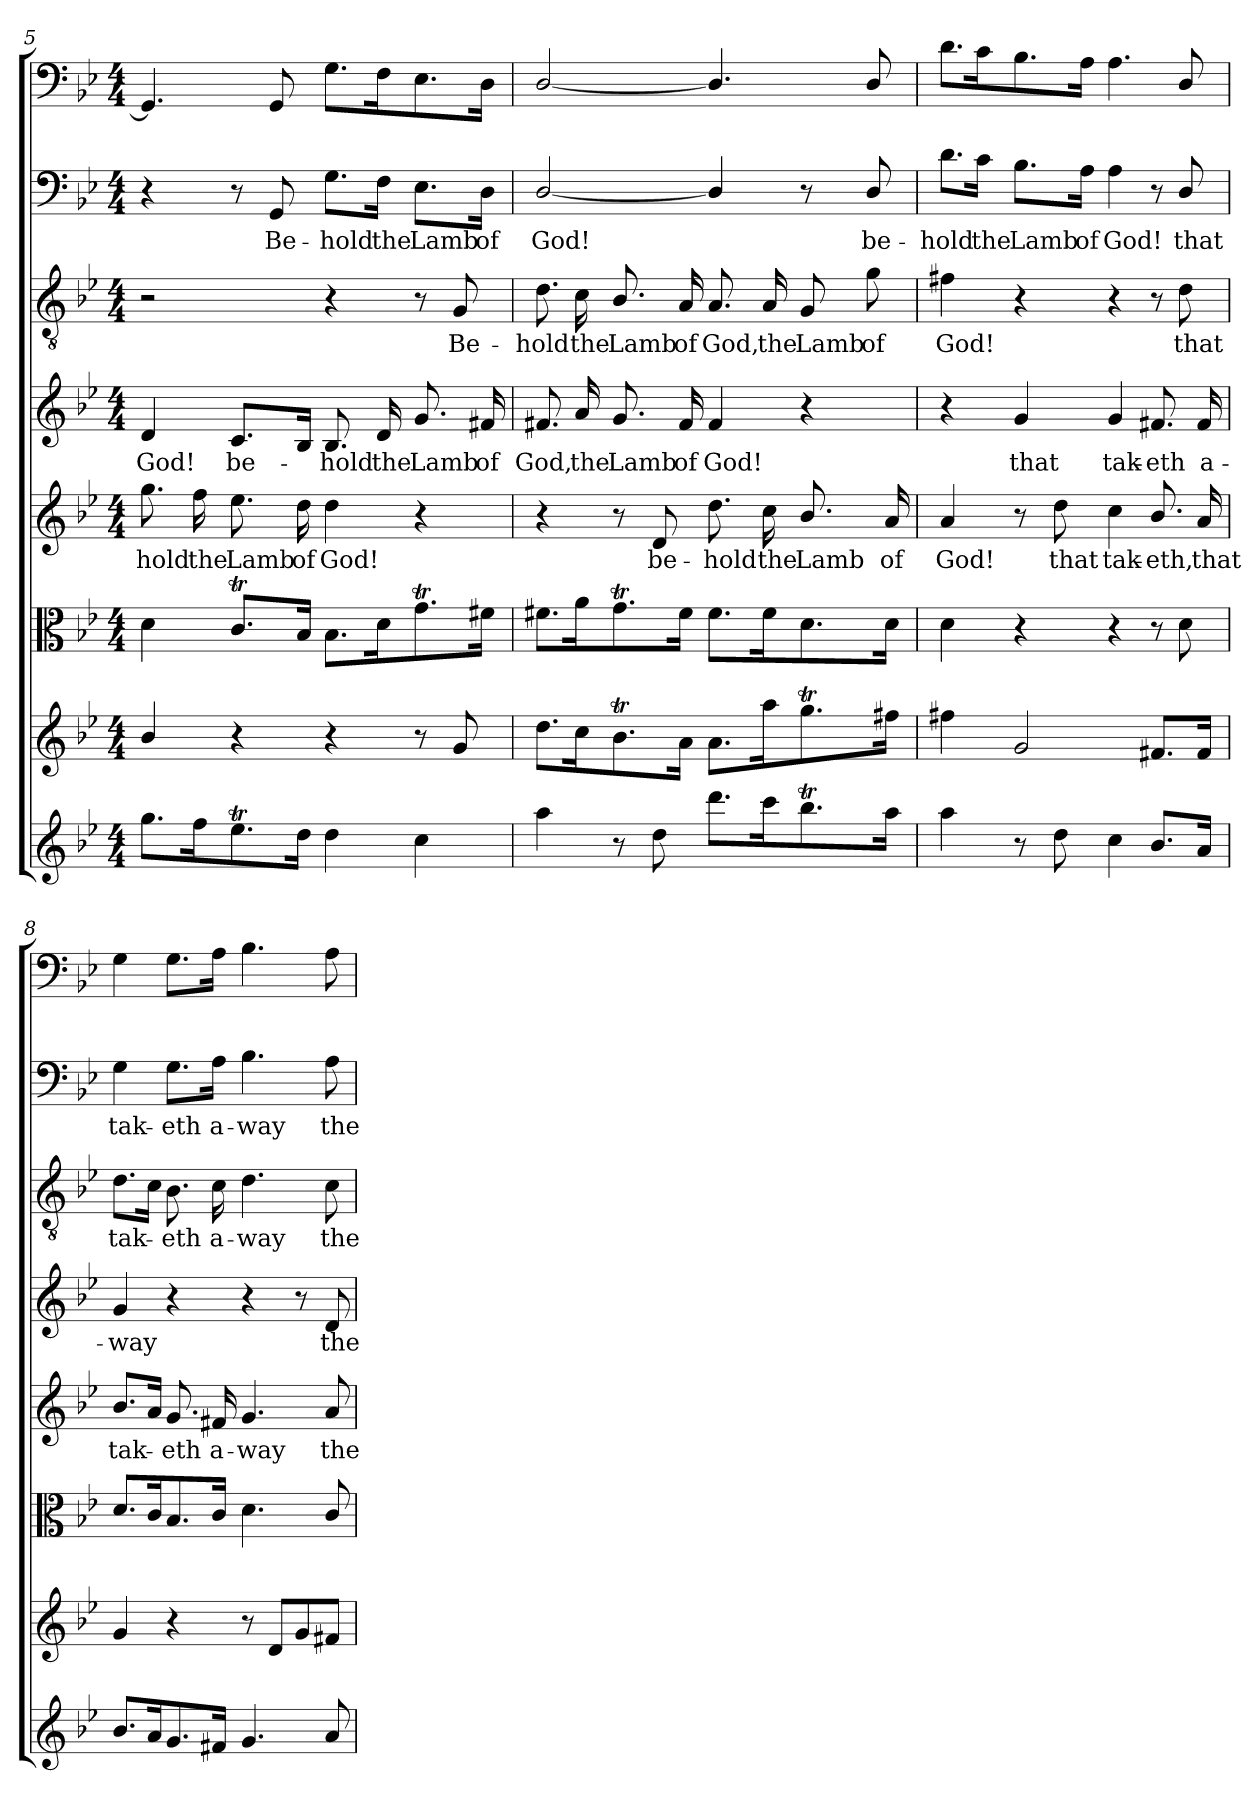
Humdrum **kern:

**kern	**kern	**kern	**kern	**text	**kern	**text	**kern	**text	**kern	**text	**kern
*part8	*part7	*part6	*part5	*part5	*part4	*part4	*part3	*part3	*part2	*part2	*part1
*staff8	*staff7	*staff6	*staff5	*staff5	*staff4	*staff4	*staff3	*staff3	*staff2	*staff2	*staff1
*clefG2	*clefG2	*clefC3	*clefG2	*	*clefG2	*	*clefGv2	*	*clefF4	*	*clefF4
*k[b-e-]	*k[b-e-]	*k[b-e-]	*k[b-e-]	*	*k[b-e-]	*	*k[b-e-]	*	*k[b-e-]	*	*k[b-e-]
*g:	*g:	*g:	*g:	*	*g:	*	*g:	*	*g:	*	*g:
*M4/4	*M4/4	*M4/4	*M4/4	*	*M4/4	*	*M4/4	*	*M4/4	*	*M4/4
=5	=5	=5	=5	=5	=5	=5	=5	=5	=5	=5	=5
8.gg\L	4b-/	4d\	8.gg\	-hold	4d/	God!	2r	.	4r	.	4.GG/]
16ff\K	.	.	16ff\	the	.	.	.	.	.	.	.
8.ee-T\	4r	8.cT/L	8.ee-\	Lamb	8.c/L	be-	.	.	8r	.	.
.	.	.	.	.	.	.	.	.	8GG/	Be-	8GG/
16dd\Jk	.	16B-/Jk	16dd\	of	16B-/Jk	.	.	.	.	.	.
4dd\	4r	8.B-\L	4dd\	God!	8.B-/	-hold	4r	.	8.G\L	-hold	8.G\L
.	.	16d\K	.	.	16d/	the	.	.	16F\Jk	the	16F\K
4cc\	8r	8.gT\	4r	.	8.g/	Lamb	8r	.	8.E-\L	Lamb	8.E-\
.	8g/	.	.	.	.	.	8G/	Be-	.	.	.
.	.	16f#X\Jk	.	.	16f#X/	of	.	.	16D\Jk	of	16D\Jk
=6	=6	=6	=6	=6	=6	=6	=6	=6	=6	=6	=6
4aa\	8.dd\L	8.f#X\L	4r	.	8.f#X/	God,	8.d\	-hold	[2D/	God!	[2D/
.	16cc\K	16a\K	.	.	16a/	the	16c\	the	.	.	.
8r	8.b-T\	8.gT\	8r	.	8.g/	Lamb	8.B-/	Lamb	.	.	.
8dd\	.	.	8d/	be-	.	.	.	.	.	.	.
.	16a\Jk	16f#\Jk	.	.	16f#/	of	16A/	of	.	.	.
8.ddd\L	8.a\L	8.f#\L	8.dd\	-hold	4f#/	God!	8.A/	God,	4D/]	.	4.D/]
16ccc\K	16aa\K	16f#\K	16cc\	the	.	.	16A/	the	.	.	.
8.bb-T\	8.ggT\	8.d\	8.b-/	Lamb	4r	.	8G/	Lamb	8r	.	.
.	.	.	.	.	.	.	8g\	of	8D/	be-	8D/
16aa\Jk	16ff#X\Jk	16d\Jk	16a/	of	.	.	.	.	.	.	.
=7	=7	=7	=7	=7	=7	=7	=7	=7	=7	=7	=7
4aa\	4ff#X\	4d\	4a/	God!	4r	.	4f#X\	God!	8.d\L	-hold	8.d\L
.	.	.	.	.	.	.	.	.	16c\Jk	the	16c\K
8r	2g/	4r	8r	.	4g/	that	4r	.	8.B-\L	Lamb	8.B-\
8dd\	.	.	8dd\	that	.	.	.	.	.	.	.
.	.	.	.	.	.	.	.	.	16A\Jk	of	16A\Jk
4cc\	.	4r	4cc\	tak-	4g/	tak-	4r	.	4A\	God!	4.A\
8.b-/L	8.f#X/L	8r	8.b-/	-eth,	8.f#X/	-eth	8r	.	8r	.	.
.	.	8d\	.	.	.	.	8d\	that	8D/	that	8D/
16a/Jk	16f#/Jk	.	16a/	that	16f#/	a-	.	.	.	.	.
=8	=8	=8	=8	=8	=8	=8	=8	=8	=8	=8	=8
8.b-/L	4g/	8.d/L	8.b-/L	tak-	4g/	-way	8.d\L	tak-	4G\	tak-	4G\
16a/K	.	16c/K	16a/Jk	.	.	.	16c\Jk	.	.	.	.
8.g/	4r	8.B-/	8.g/	-eth	4r	.	8.B-\	-eth	8.G\L	-eth	8.G\L
16f#X/Jk	.	16c/Jk	16f#X/	a-	.	.	16c\	a-	16A\Jk	a-	16A\Jk
4.g/	8r	4.d\	4.g/	-way	4r	.	4.d\	-way	4.B-\	-way	4.B-\
.	8d/L	.	.	.	.	.	.	.	.	.	.
.	8g/	.	.	.	8r	.	.	.	.	.	.
8a/	8f#X/J	8c/	8a/	the	8d/	the	8c\	the	8A\	the	8A\
=	=	=	=	=	=	=	=	=	=	=	=
*-	*-	*-	*-	*-	*-	*-	*-	*-	*-	*-	*-
